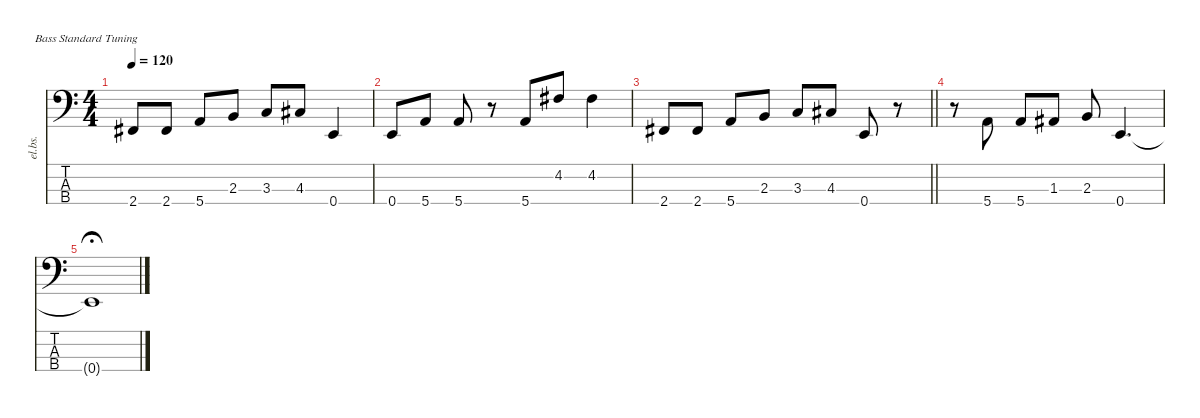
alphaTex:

\defaultSystemsLayout 4
\hideDynamics
\bracketExtendMode nobrackets
\otherSystemsTrackNameOrientation horizontal
\track ("Jason" "el.bs.") {defaultSystemsLayout 4 instrument electricbassfinger}
\staff {score tabs}
\tuning (G2 D2 A1 E1)
\ts (4 4)
\tempo 120
\clef f4
\ks c
2.4{acc #}.8{dy f beam Up} 2.4{acc #}.8{beam Up} 5.4.8{beam Up} 2.3.8{beam Up} 3.3.8{beam Up} 4.3{acc #}.8{beam Up} 0.4.4{beam Up} |
0.4.8{beam Up} 5.4.8{beam Up} 5.4.8{beam Up} r.8{beam Up} 5.4.8{beam Up} 4.2{acc #}.8{beam Up} 4.2{acc #}.4{beam Down} |
\barLineRight lightlight
2.4{acc #}.8{beam Up} 2.4{acc #}.8{beam Up} 5.4.8{beam Up} 2.3.8{beam Up} 3.3.8{beam Up} 4.3{acc #}.8{beam Up} 0.4.8{beam Up} r.8{beam Up} |
r.8{beam Down} 5.4.8{beam Up} 5.4.8{beam Up} 1.3{acc #}.8{beam Up} 2.3.8{beam Up} 0.4.4{d beam Up} |
0.4{t}.1{fermata (medium 1) beam Up}
